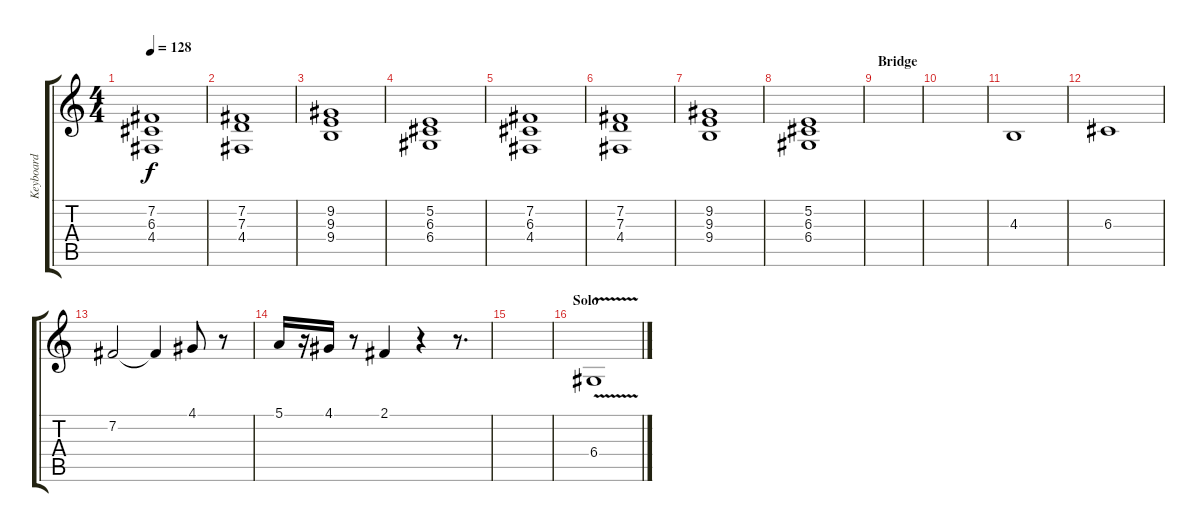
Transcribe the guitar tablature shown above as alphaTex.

\track ("Keyboard" "Keyboard") {instrument stringensemble2}
\staff {score tabs}
\tuning (E4 B3 G3 D3 A2 E2) {hide}
\ts (4 4)
\tempo 128
\clef g2
\ks c
(7.2 6.3 4.4).1{dy f} |
(7.2 7.3 4.4).1 |
(9.2 9.3 9.4).1 |
(5.2 6.3 6.4).1 |
(7.2 6.3 4.4).1 |
(7.2 7.3 4.4).1 |
(9.2 9.3 9.4).1 |
(5.2 6.3 6.4).1 |
\section ("" "Bridge")
|
|
4.3.1{volume 12} |
6.3.1 |
7.2.2 7.2{t}.4 4.1.8 r.8 |
5.1.16 r.16 4.1.16 r.8 2.1.4 r.4 r.8{d} |
|
\section ("" "Solo")
6.4{v}.1
